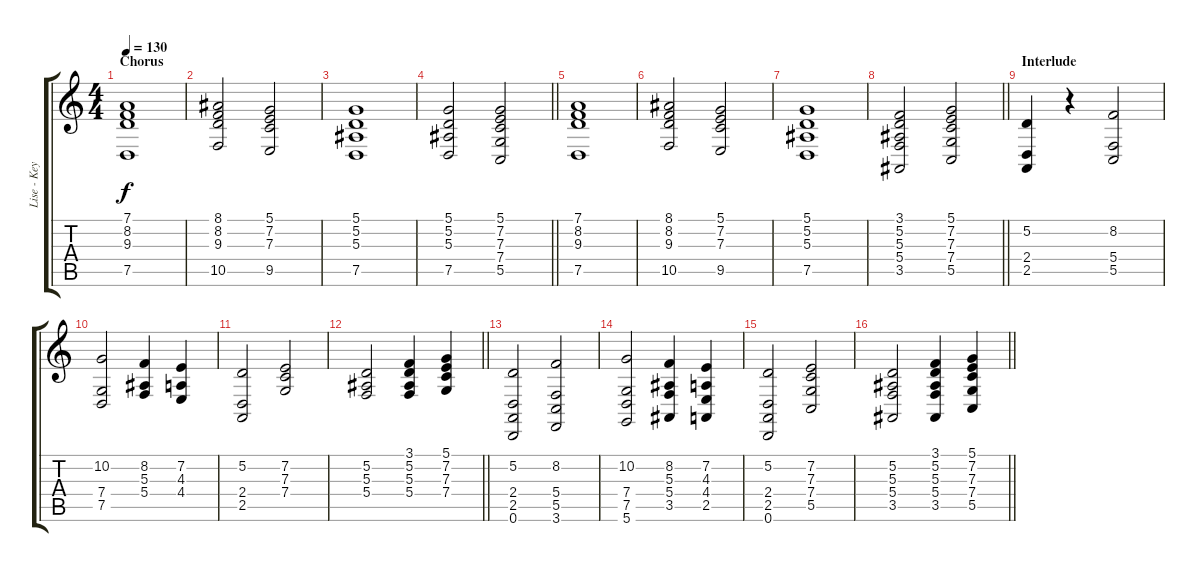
\track ("Lise - Keyboards" "Lise - Key") {instrument synthstrings2}
\staff {score tabs}
\tuning (D4 A3 F3 C3 G2 D2) {hide}
\ts (4 4)
\section ("" "Chorus")
\tempo 130
\clef g2
\ks c
(7.1 8.2 9.3 7.5).1{dy f} |
(8.1 8.2 9.3 10.5).2 (5.1 7.2 7.3 9.5).2 |
(5.1 5.2 5.3 7.5).1 |
\barLineRight lightlight
(5.1 5.2 5.3 7.5).2 (5.1 7.2 7.3 7.4 5.5).2 |
(7.1 8.2 9.3 7.5).1 |
(8.1 8.2 9.3 10.5).2 (5.1 7.2 7.3 9.5).2 |
(5.1 5.2 5.3 7.5).1 |
\barLineRight lightlight
(3.1 5.2 5.3 5.4 3.5).2 (5.1 7.2 7.3 7.4 5.5).2 |
\section ("" "Interlude")
(5.2 2.4 2.5).4 r.4 (8.2 5.4 5.5).2 |
(10.2 7.4 7.5).2 (8.2 5.3 5.4).4 (7.2 4.3 4.4).4 |
(5.2 2.4 2.5).2 (7.2 7.3 7.4).2 |
\barLineRight lightlight
(5.2 5.3 5.4).2 (3.1 5.2 5.3 5.4).4 (5.1 7.2 7.3 7.4).4 |
\section ("" "")
(5.2 2.4 2.5 0.6).2 (8.2 5.4 5.5 3.6).2 |
(10.2 7.4 7.5 5.6).2 (8.2 5.3 5.4 3.5).4 (7.2 4.3 4.4 2.5).4 |
(5.2 2.4 2.5 0.6).2 (7.2 7.3 7.4 5.5).2 |
\barLineRight lightlight
(5.2 5.3 5.4 3.5).2 (3.1 5.2 5.3 5.4 3.5).4 (5.1 7.2 7.3 7.4 5.5).4
